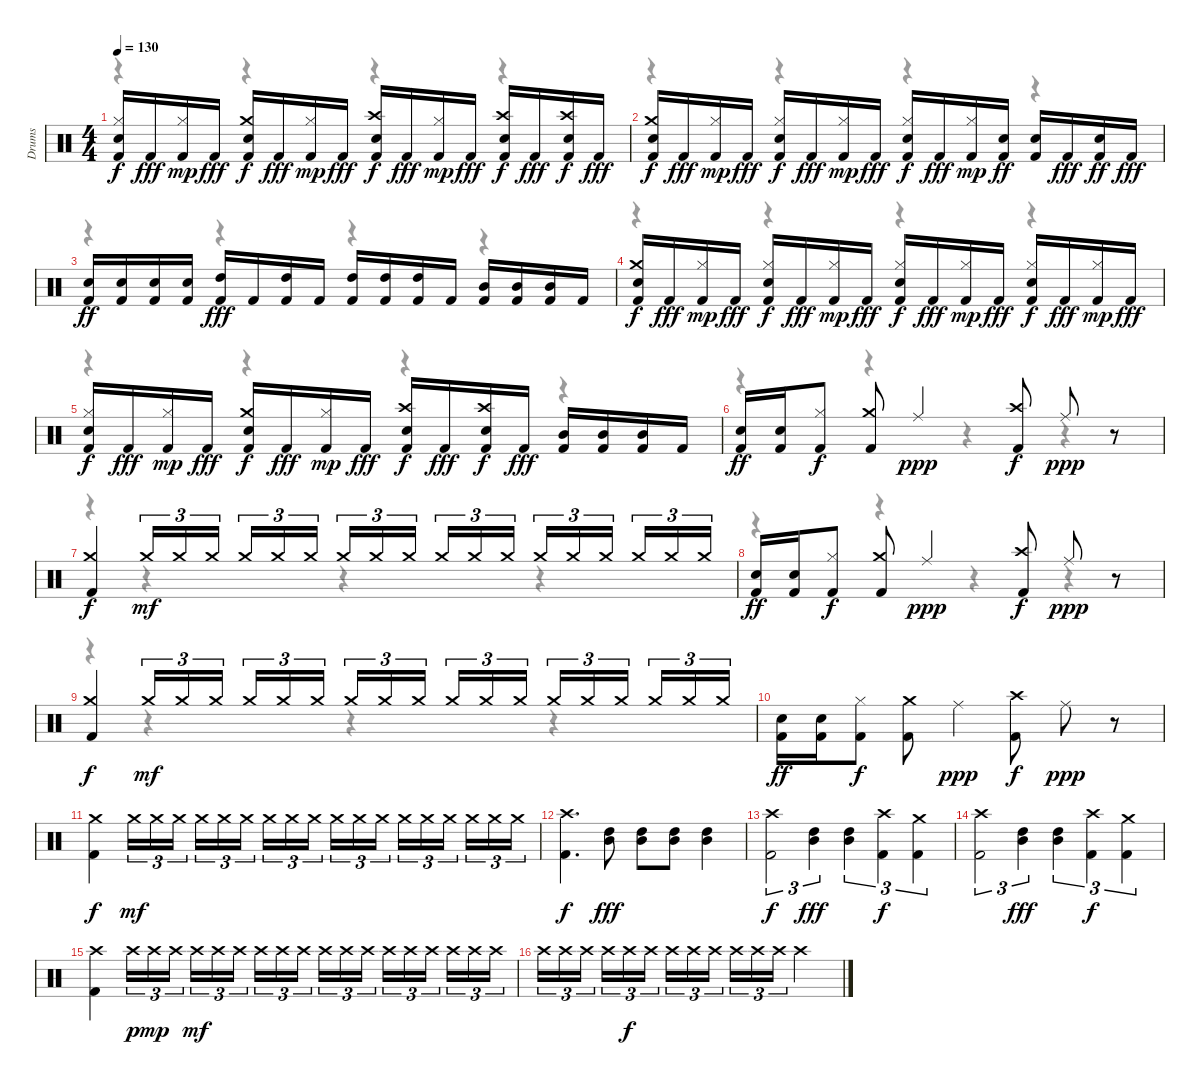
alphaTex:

\bracketExtendMode groupsimilarinstruments
\track ("Drumkit" "Drums") {instrument percussion}
\staff {score}
\articulation defaults
\voice
\ts (4 4)
\tempo 130
\clef neutral
\ks c
("Hi-Hat (closed)" "Snare (hit) 2" "Kick (hit) 2").16{dy f} "Kick (hit) 2".16{dy fff} ("Hi-Hat (closed)" "Kick (hit) 2").16{dy mp} "Kick (hit) 2".16{dy fff} ("Crash medium (hit)" "Snare (hit) 2" "Kick (hit) 2").16{dy f} "Kick (hit) 2".16{dy fff} ("Hi-Hat (closed)" "Kick (hit) 2").16{dy mp} "Kick (hit) 2".16{dy fff} ("Crash high (hit)" "Snare (hit) 2" "Kick (hit) 2").16{dy f} "Kick (hit) 2".16{dy fff} ("Hi-Hat (closed)" "Kick (hit) 2").16{dy mp} "Kick (hit) 2".16{dy fff} ("Crash high (hit)" "Snare (hit) 2" "Kick (hit) 2").16{dy f} "Kick (hit) 2".16{dy fff} ("Crash high (hit)" "Snare (hit) 2" "Kick (hit) 2").16{dy f} "Kick (hit) 2".16{dy fff} |
("Crash medium (hit)" "Snare (hit) 2" "Kick (hit) 2").16{dy f} "Kick (hit) 2".16{dy fff} ("Hi-Hat (closed)" "Kick (hit) 2").16{dy mp} "Kick (hit) 2".16{dy fff} ("Hi-Hat (closed)" "Snare (hit) 2" "Kick (hit) 2").16{dy f} "Kick (hit) 2".16{dy fff} ("Hi-Hat (closed)" "Kick (hit) 2").16{dy mp} "Kick (hit) 2".16{dy fff} ("Hi-Hat (closed)" "Snare (hit) 2" "Kick (hit) 2").16{dy f} "Kick (hit) 2".16{dy fff} ("Hi-Hat (closed)" "Kick (hit) 2").16{dy mp} ("Snare (hit) 2" "Kick (hit) 2").16{dy ff} ("Snare (hit) 2" "Kick (hit) 2").16 "Kick (hit) 2".16{dy fff} ("Snare (hit) 2" "Kick (hit) 2").16{dy ff} "Kick (hit) 2".16{dy fff} |
("Snare (hit) 2" "Kick (hit) 2").16{dy ff} ("Snare (hit) 2" "Kick (hit) 2").16 ("Snare (hit) 2" "Kick (hit) 2").16 ("Snare (hit) 2" "Kick (hit) 2").16 ("High Tom (hit)" "Kick (hit) 2").16{dy fff} "Kick (hit) 2".16 ("High Tom (hit)" "Kick (hit) 2").16 "Kick (hit) 2".16 ("High Tom (hit)" "Kick (hit) 2").16 ("High Tom (hit)" "Kick (hit) 2").16 ("High Tom (hit)" "Kick (hit) 2").16 "Kick (hit) 2".16 ("Mid Tom (hit)" "Kick (hit) 2").16 ("Mid Tom (hit)" "Kick (hit) 2").16 ("Mid Tom (hit)" "Kick (hit) 2").16 "Kick (hit) 2".16 |
("Crash medium (hit)" "Snare (hit) 2" "Kick (hit) 2").16{dy f} "Kick (hit) 2".16{dy fff} ("Hi-Hat (closed)" "Kick (hit) 2").16{dy mp} "Kick (hit) 2".16{dy fff} ("Hi-Hat (closed)" "Snare (hit) 2" "Kick (hit) 2").16{dy f} "Kick (hit) 2".16{dy fff} ("Hi-Hat (closed)" "Kick (hit) 2").16{dy mp} "Kick (hit) 2".16{dy fff} ("Hi-Hat (closed)" "Snare (hit) 2" "Kick (hit) 2").16{dy f} "Kick (hit) 2".16{dy fff} ("Hi-Hat (closed)" "Kick (hit) 2").16{dy mp} "Kick (hit) 2".16{dy fff} ("Hi-Hat (closed)" "Snare (hit) 2" "Kick (hit) 2").16{dy f} "Kick (hit) 2".16{dy fff} ("Hi-Hat (closed)" "Kick (hit) 2").16{dy mp} "Kick (hit) 2".16{dy fff} |
("Hi-Hat (closed)" "Snare (hit) 2" "Kick (hit) 2").16{dy f} "Kick (hit) 2".16{dy fff} ("Hi-Hat (closed)" "Kick (hit) 2").16{dy mp} "Kick (hit) 2".16{dy fff} ("Crash medium (hit)" "Snare (hit) 2" "Kick (hit) 2").16{dy f} "Kick (hit) 2".16{dy fff} ("Hi-Hat (closed)" "Kick (hit) 2").16{dy mp} "Kick (hit) 2".16{dy fff} ("Crash high (hit)" "Snare (hit) 2" "Kick (hit) 2").16{dy f} "Kick (hit) 2".16{dy fff} ("Crash high (hit)" "Snare (hit) 2" "Kick (hit) 2").16{dy f} "Kick (hit) 2".16{dy fff} ("Mid Tom (hit)" "Kick (hit) 2").16 ("Mid Tom (hit)" "Kick (hit) 2").16 ("Mid Tom (hit)" "Kick (hit) 2").16 "Kick (hit) 2".16 |
("Snare (hit) 2" "Kick (hit) 2").16{dy ff} ("Snare (hit) 2" "Kick (hit) 2").16 ("Hi-Hat (closed)" "Kick (hit) 2").8{dy f} ("Crash medium (hit)" "Kick (hit) 2").8 "Ride (middle)".4{dy ppp} ("Crash high (hit)" "Kick (hit) 2").8{dy f} "Ride (middle)".8{dy ppp} r.8 |
("Crash medium (hit)" "Kick (hit) 2").4{dy f} "Crash medium (hit)".16{tu (3 2) dy mf} "Crash medium (hit)".16{tu (3 2)} "Crash medium (hit)".16{tu (3 2)} "Crash medium (hit)".16{tu (3 2)} "Crash medium (hit)".16{tu (3 2)} "Crash medium (hit)".16{tu (3 2)} "Crash medium (hit)".16{tu (3 2)} "Crash medium (hit)".16{tu (3 2)} "Crash medium (hit)".16{tu (3 2)} "Crash medium (hit)".16{tu (3 2)} "Crash medium (hit)".16{tu (3 2)} "Crash medium (hit)".16{tu (3 2)} "Crash medium (hit)".16{tu (3 2)} "Crash medium (hit)".16{tu (3 2)} "Crash medium (hit)".16{tu (3 2)} "Crash medium (hit)".16{tu (3 2)} "Crash medium (hit)".16{tu (3 2)} "Crash medium (hit)".16{tu (3 2)} |
("Snare (hit) 2" "Kick (hit) 2").16{dy ff} ("Snare (hit) 2" "Kick (hit) 2").16 ("Hi-Hat (closed)" "Kick (hit) 2").8{dy f} ("Crash medium (hit)" "Kick (hit) 2").8 "Ride (middle)".4{dy ppp} ("Crash high (hit)" "Kick (hit) 2").8{dy f} "Ride (middle)".8{dy ppp} r.8 |
("Crash medium (hit)" "Kick (hit) 2").4{dy f} "Crash medium (hit)".16{tu (3 2) dy mf} "Crash medium (hit)".16{tu (3 2)} "Crash medium (hit)".16{tu (3 2)} "Crash medium (hit)".16{tu (3 2)} "Crash medium (hit)".16{tu (3 2)} "Crash medium (hit)".16{tu (3 2)} "Crash medium (hit)".16{tu (3 2)} "Crash medium (hit)".16{tu (3 2)} "Crash medium (hit)".16{tu (3 2)} "Crash medium (hit)".16{tu (3 2)} "Crash medium (hit)".16{tu (3 2)} "Crash medium (hit)".16{tu (3 2)} "Crash medium (hit)".16{tu (3 2)} "Crash medium (hit)".16{tu (3 2)} "Crash medium (hit)".16{tu (3 2)} "Crash medium (hit)".16{tu (3 2)} "Crash medium (hit)".16{tu (3 2)} "Crash medium (hit)".16{tu (3 2)} |
("Snare (hit) 2" "Kick (hit) 2").16{dy ff} ("Snare (hit) 2" "Kick (hit) 2").16 ("Hi-Hat (closed)" "Kick (hit) 2").8{dy f} ("Crash medium (hit)" "Kick (hit) 2").8 "Ride (middle)".4{dy ppp} ("Crash high (hit)" "Kick (hit) 2").8{dy f} "Ride (middle)".8{dy ppp} r.8 |
("Crash medium (hit)" "Kick (hit) 2").4{dy f} "Crash medium (hit)".16{tu (3 2) dy mf} "Crash medium (hit)".16{tu (3 2)} "Crash medium (hit)".16{tu (3 2)} "Crash medium (hit)".16{tu (3 2)} "Crash medium (hit)".16{tu (3 2)} "Crash medium (hit)".16{tu (3 2)} "Crash medium (hit)".16{tu (3 2)} "Crash medium (hit)".16{tu (3 2)} "Crash medium (hit)".16{tu (3 2)} "Crash medium (hit)".16{tu (3 2)} "Crash medium (hit)".16{tu (3 2)} "Crash medium (hit)".16{tu (3 2)} "Crash medium (hit)".16{tu (3 2)} "Crash medium (hit)".16{tu (3 2)} "Crash medium (hit)".16{tu (3 2)} "Crash medium (hit)".16{tu (3 2)} "Crash medium (hit)".16{tu (3 2)} "Crash medium (hit)".16{tu (3 2)} |
("Crash high (hit)" "Kick (hit) 2").4{d dy f} ("High Tom (hit)" "Mid Tom (hit)").8{dy fff} ("High Tom (hit)" "Mid Tom (hit)").8 ("High Tom (hit)" "Mid Tom (hit)").8 ("High Tom (hit)" "Mid Tom (hit)").4 |
("Crash high (hit)" "Kick (hit) 2").2{tu (3 2) dy f} ("High Tom (hit)" "Mid Tom (hit)").4{tu (3 2) dy fff} ("High Tom (hit)" "Mid Tom (hit)").4{tu (3 2)} ("Crash high (hit)" "Kick (hit) 2").4{tu (3 2) dy f} ("Crash medium (hit)" "Kick (hit) 2").4{tu (3 2)} |
("Crash high (hit)" "Kick (hit) 2").2{tu (3 2)} ("High Tom (hit)" "Mid Tom (hit)").4{tu (3 2) dy fff} ("High Tom (hit)" "Mid Tom (hit)").4{tu (3 2)} ("Crash high (hit)" "Kick (hit) 2").4{tu (3 2) dy f} ("Crash medium (hit)" "Kick (hit) 2").4{tu (3 2)} |
("Crash high (hit)" "Kick (hit) 2").4 "Crash high (hit)".16{tu (3 2) dy p} "Crash high (hit)".16{tu (3 2) dy mp} "Crash high (hit)".16{tu (3 2)} "Crash high (hit)".16{tu (3 2) dy mf} "Crash high (hit)".16{tu (3 2)} "Crash high (hit)".16{tu (3 2)} "Crash high (hit)".16{tu (3 2)} "Crash high (hit)".16{tu (3 2)} "Crash high (hit)".16{tu (3 2)} "Crash high (hit)".16{tu (3 2)} "Crash high (hit)".16{tu (3 2)} "Crash high (hit)".16{tu (3 2)} "Crash high (hit)".16{tu (3 2)} "Crash high (hit)".16{tu (3 2)} "Crash high (hit)".16{tu (3 2)} "Crash high (hit)".16{tu (3 2)} "Crash high (hit)".16{tu (3 2)} "Crash high (hit)".16{tu (3 2)} |
"Crash high (hit)".16{tu (3 2)} "Crash high (hit)".16{tu (3 2)} "Crash high (hit)".16{tu (3 2)} "Crash high (hit)".16{tu (3 2)} "Crash high (hit)".16{tu (3 2) dy f} "Crash high (hit)".16{tu (3 2)} "Crash high (hit)".16{tu (3 2)} "Crash high (hit)".16{tu (3 2)} "Crash high (hit)".16{tu (3 2)} "Crash high (hit)".16{tu (3 2)} "Crash high (hit)".16{tu (3 2)} "Crash high (hit)".16{tu (3 2)} "Crash high (hit)".2
\voice
\clef neutral
\ottava regular
\simile none
\ks c
r.4{dy mf} r.4 r.4 r.4 |
r.4 r.4 r.4 r.4 |
r.4 r.4 r.4 r.4 |
r.4 r.4 r.4 r.4 |
r.4 r.4 r.4 r.4 |
r.4 r.4 r.4 r.4 |
r.4 r.4 r.4 r.4 |
r.4 r.4 r.4 r.4 |
r.4 r.4 r.4 r.4 |
|
|
|
|
|
|
